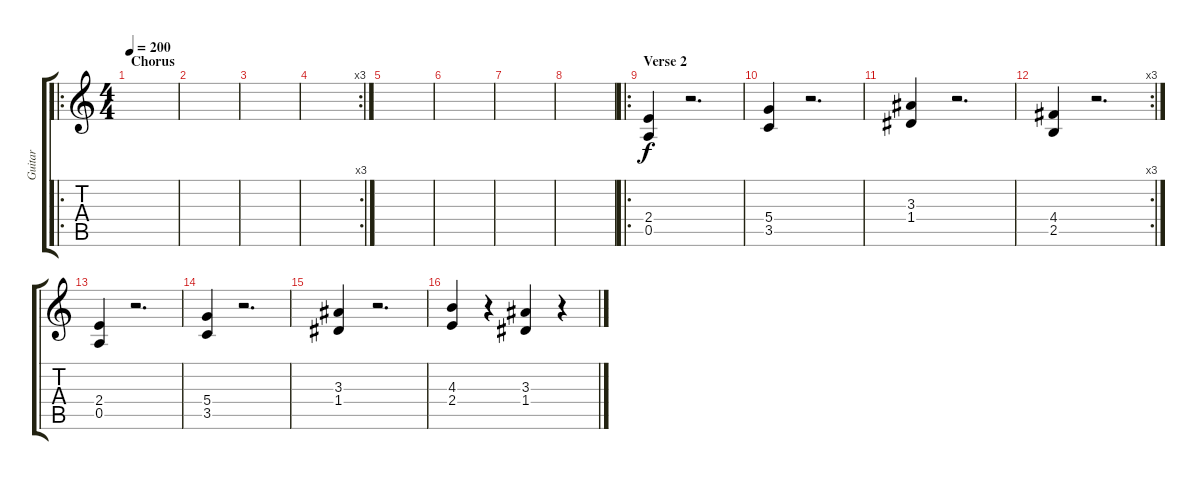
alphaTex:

\track ("Guitar" "Guitar") {instrument distortionguitar}
\staff {score tabs}
\tuning (E4 B3 G3 D3 A2 D2) {hide}
\ro
\ts (4 4)
\section ("" "Chorus")
\tempo 200
\clef g2
\ks c
|
|
|
\rc 3
|
|
|
|
|
\ro
\section ("" "Verse 2")
(2.4 0.5).4 r.2{d} |
(5.4 3.5).4 r.2{d} |
(3.3 1.4).4 r.2{d} |
\rc 3
(4.4 2.5).4 r.2{d} |
(2.4 0.5).4 r.2{d} |
(5.4 3.5).4 r.2{d} |
(3.3 1.4).4 r.2{d} |
(4.3 2.4).4 r.4 (3.3 1.4).4 r.4
